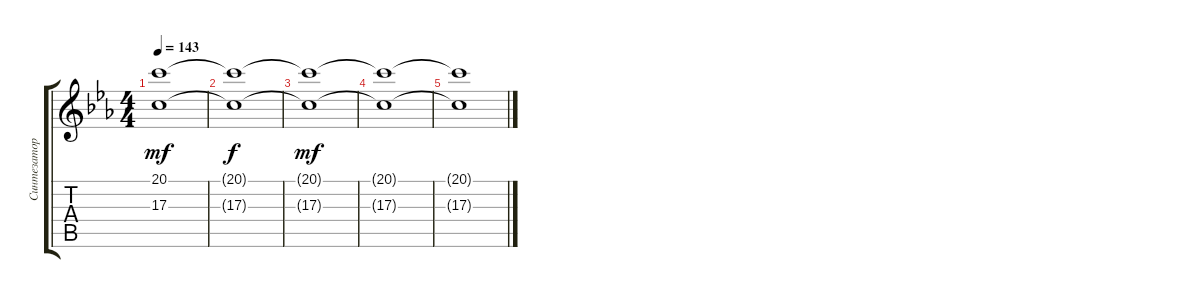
\track ("Синтезатор 2" "Синтезатор") {instrument pad2warm}
\staff {score tabs}
\tuning (E4 B3 G3 D3 A2 E2) {hide}
\ts (4 4)
\tempo 143
\clef g2
\ks cminor
(20.1{t} 17.3{t}).1{dy mf} |
(20.1{t} 17.3{t}).1{dy f} |
(20.1{t} 17.3{t}).1{dy mf} |
(20.1{t} 17.3{t}).1 |
(20.1{t} 17.3{t}).1
